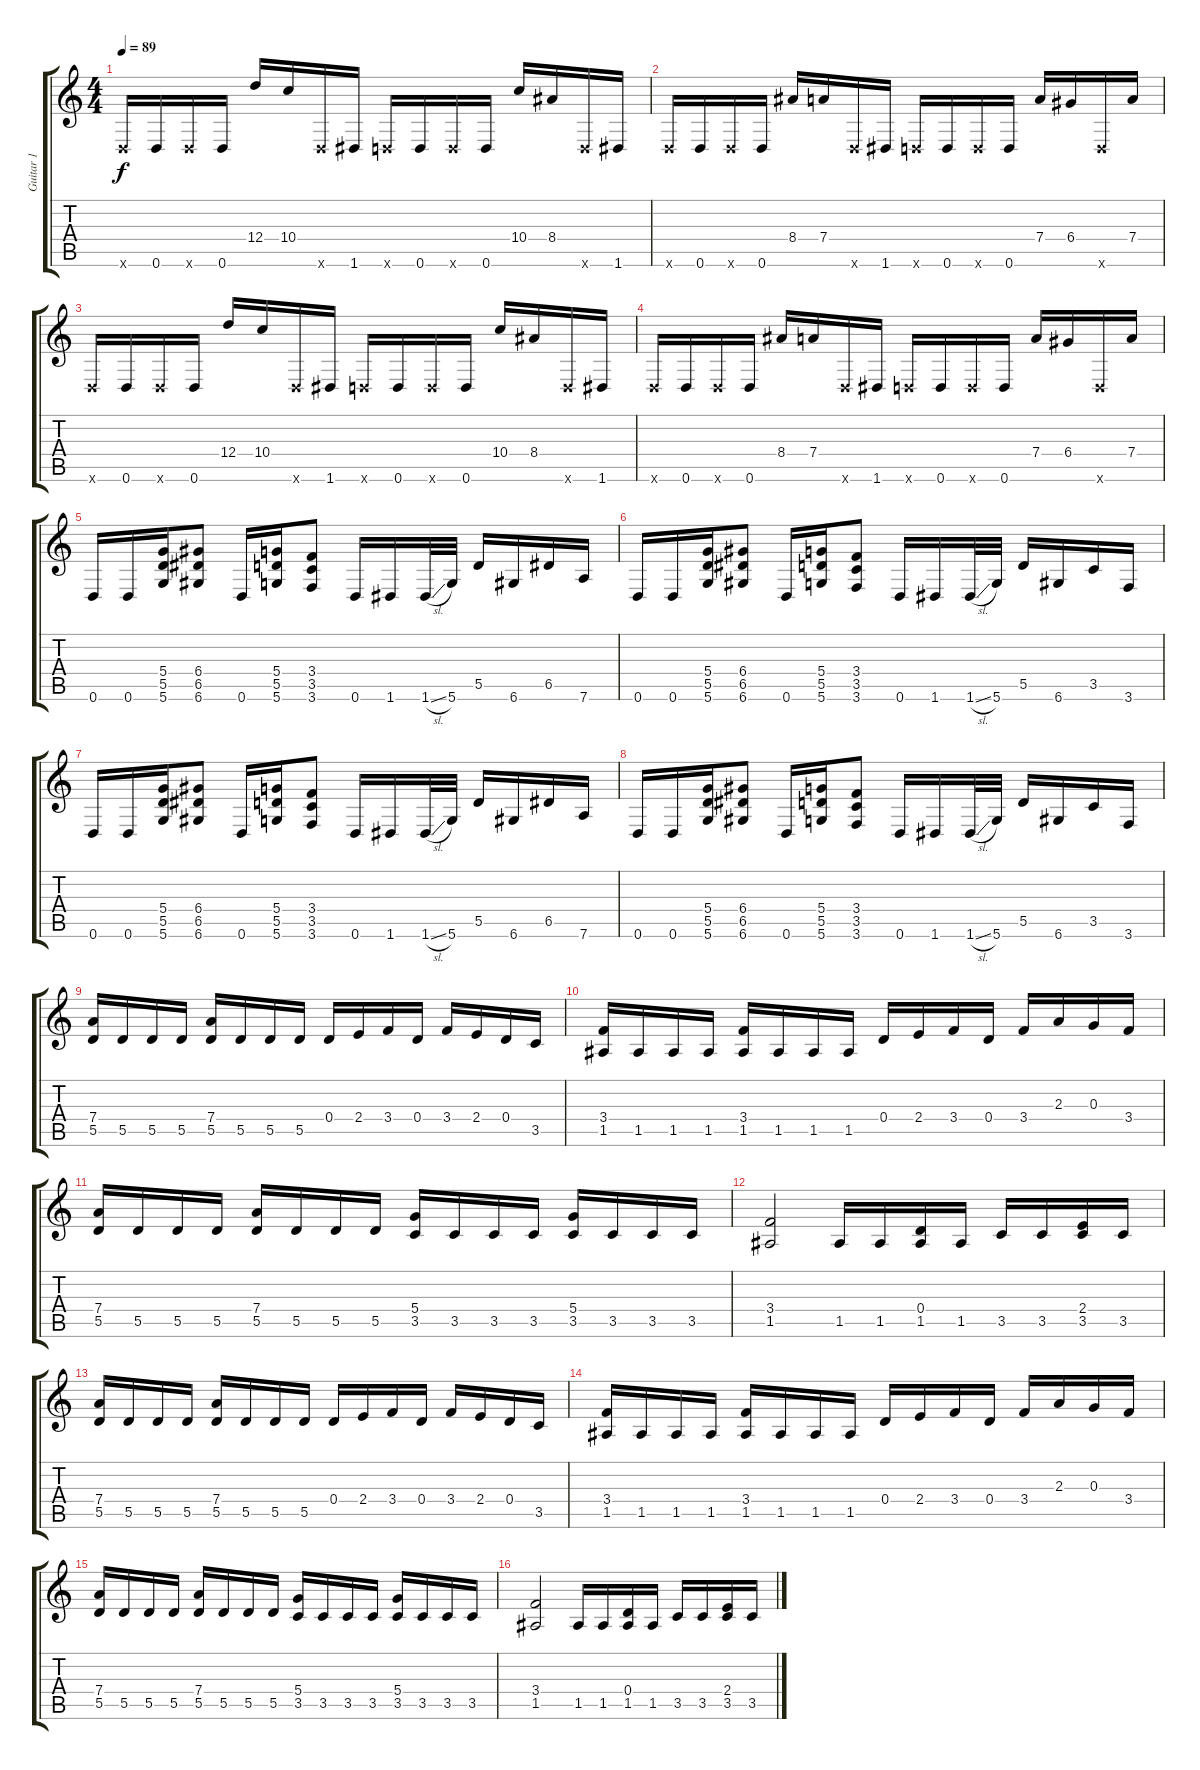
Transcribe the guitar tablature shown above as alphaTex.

\track ("Guitar 1" "Guitar 1") {instrument overdrivenguitar}
\staff {score tabs}
\tuning (E4 B3 G3 D3 A2 D2) {hide}
\ts (4 4)
\tempo 89
\clef g2
\ks c
0.6{x}.16{dy f} 0.6.16 0.6{x}.16 0.6.16 12.4.16 10.4.16 0.6{x}.16 1.6.16 0.6{x}.16 0.6.16 0.6{x}.16 0.6.16 10.4.16 8.4.16 0.6{x}.16 1.6.16 |
0.6{x}.16 0.6.16 0.6{x}.16 0.6.16 8.4.16 7.4.16 0.6{x}.16 1.6.16 0.6{x}.16 0.6.16 0.6{x}.16 0.6.16 7.4.16 6.4.16 0.6{x}.16 7.4.16 |
0.6{x}.16 0.6.16 0.6{x}.16 0.6.16 12.4.16 10.4.16 0.6{x}.16 1.6.16 0.6{x}.16 0.6.16 0.6{x}.16 0.6.16 10.4.16 8.4.16 0.6{x}.16 1.6.16 |
0.6{x}.16 0.6.16 0.6{x}.16 0.6.16 8.4.16 7.4.16 0.6{x}.16 1.6.16 0.6{x}.16 0.6.16 0.6{x}.16 0.6.16 7.4.16 6.4.16 0.6{x}.16 7.4.16 |
0.6.16 0.6.16 (5.4 5.5 5.6).16 (6.4 6.5 6.6).8 0.6.16 (5.4 5.5 5.6).16 (3.4 3.5 3.6).8 0.6.16 1.6.16 1.6{sl}.32 5.6.32 5.5.16 6.6.16 6.5.16 7.6.16 |
0.6.16 0.6.16 (5.4 5.5 5.6).16 (6.4 6.5 6.6).8 0.6.16 (5.4 5.5 5.6).16 (3.4 3.5 3.6).8 0.6.16 1.6.16 1.6{sl}.32 5.6.32 5.5.16 6.6.16 3.5.16 3.6.16 |
0.6.16 0.6.16 (5.4 5.5 5.6).16 (6.4 6.5 6.6).8 0.6.16 (5.4 5.5 5.6).16 (3.4 3.5 3.6).8 0.6.16 1.6.16 1.6{sl}.32 5.6.32 5.5.16 6.6.16 6.5.16 7.6.16 |
0.6.16 0.6.16 (5.4 5.5 5.6).16 (6.4 6.5 6.6).8 0.6.16 (5.4 5.5 5.6).16 (3.4 3.5 3.6).8 0.6.16 1.6.16 1.6{sl}.32 5.6.32 5.5.16 6.6.16 3.5.16 3.6.16 |
(7.4 5.5).16 5.5.16 5.5.16 5.5.16 (7.4 5.5).16 5.5.16 5.5.16 5.5.16 0.4.16 2.4.16 3.4.16 0.4.16 3.4.16 2.4.16 0.4.16 3.5.16 |
(3.4 1.5).16 1.5.16 1.5.16 1.5.16 (3.4 1.5).16 1.5.16 1.5.16 1.5.16 0.4.16 2.4.16 3.4.16 0.4.16 3.4.16 2.3.16 0.3.16 3.4.16 |
(7.4 5.5).16 5.5.16 5.5.16 5.5.16 (7.4 5.5).16 5.5.16 5.5.16 5.5.16 (5.4 3.5).16 3.5.16 3.5.16 3.5.16 (5.4 3.5).16 3.5.16 3.5.16 3.5.16 |
(3.4 1.5).2 1.5.16 1.5.16 (0.4 1.5).16 1.5.16 3.5.16 3.5.16 (2.4 3.5).16 3.5.16 |
(7.4 5.5).16 5.5.16 5.5.16 5.5.16 (7.4 5.5).16 5.5.16 5.5.16 5.5.16 0.4.16 2.4.16 3.4.16 0.4.16 3.4.16 2.4.16 0.4.16 3.5.16 |
(3.4 1.5).16 1.5.16 1.5.16 1.5.16 (3.4 1.5).16 1.5.16 1.5.16 1.5.16 0.4.16 2.4.16 3.4.16 0.4.16 3.4.16 2.3.16 0.3.16 3.4.16 |
(7.4 5.5).16 5.5.16 5.5.16 5.5.16 (7.4 5.5).16 5.5.16 5.5.16 5.5.16 (5.4 3.5).16 3.5.16 3.5.16 3.5.16 (5.4 3.5).16 3.5.16 3.5.16 3.5.16 |
(3.4 1.5).2 1.5.16 1.5.16 (0.4 1.5).16 1.5.16 3.5.16 3.5.16 (2.4 3.5).16 3.5.16
